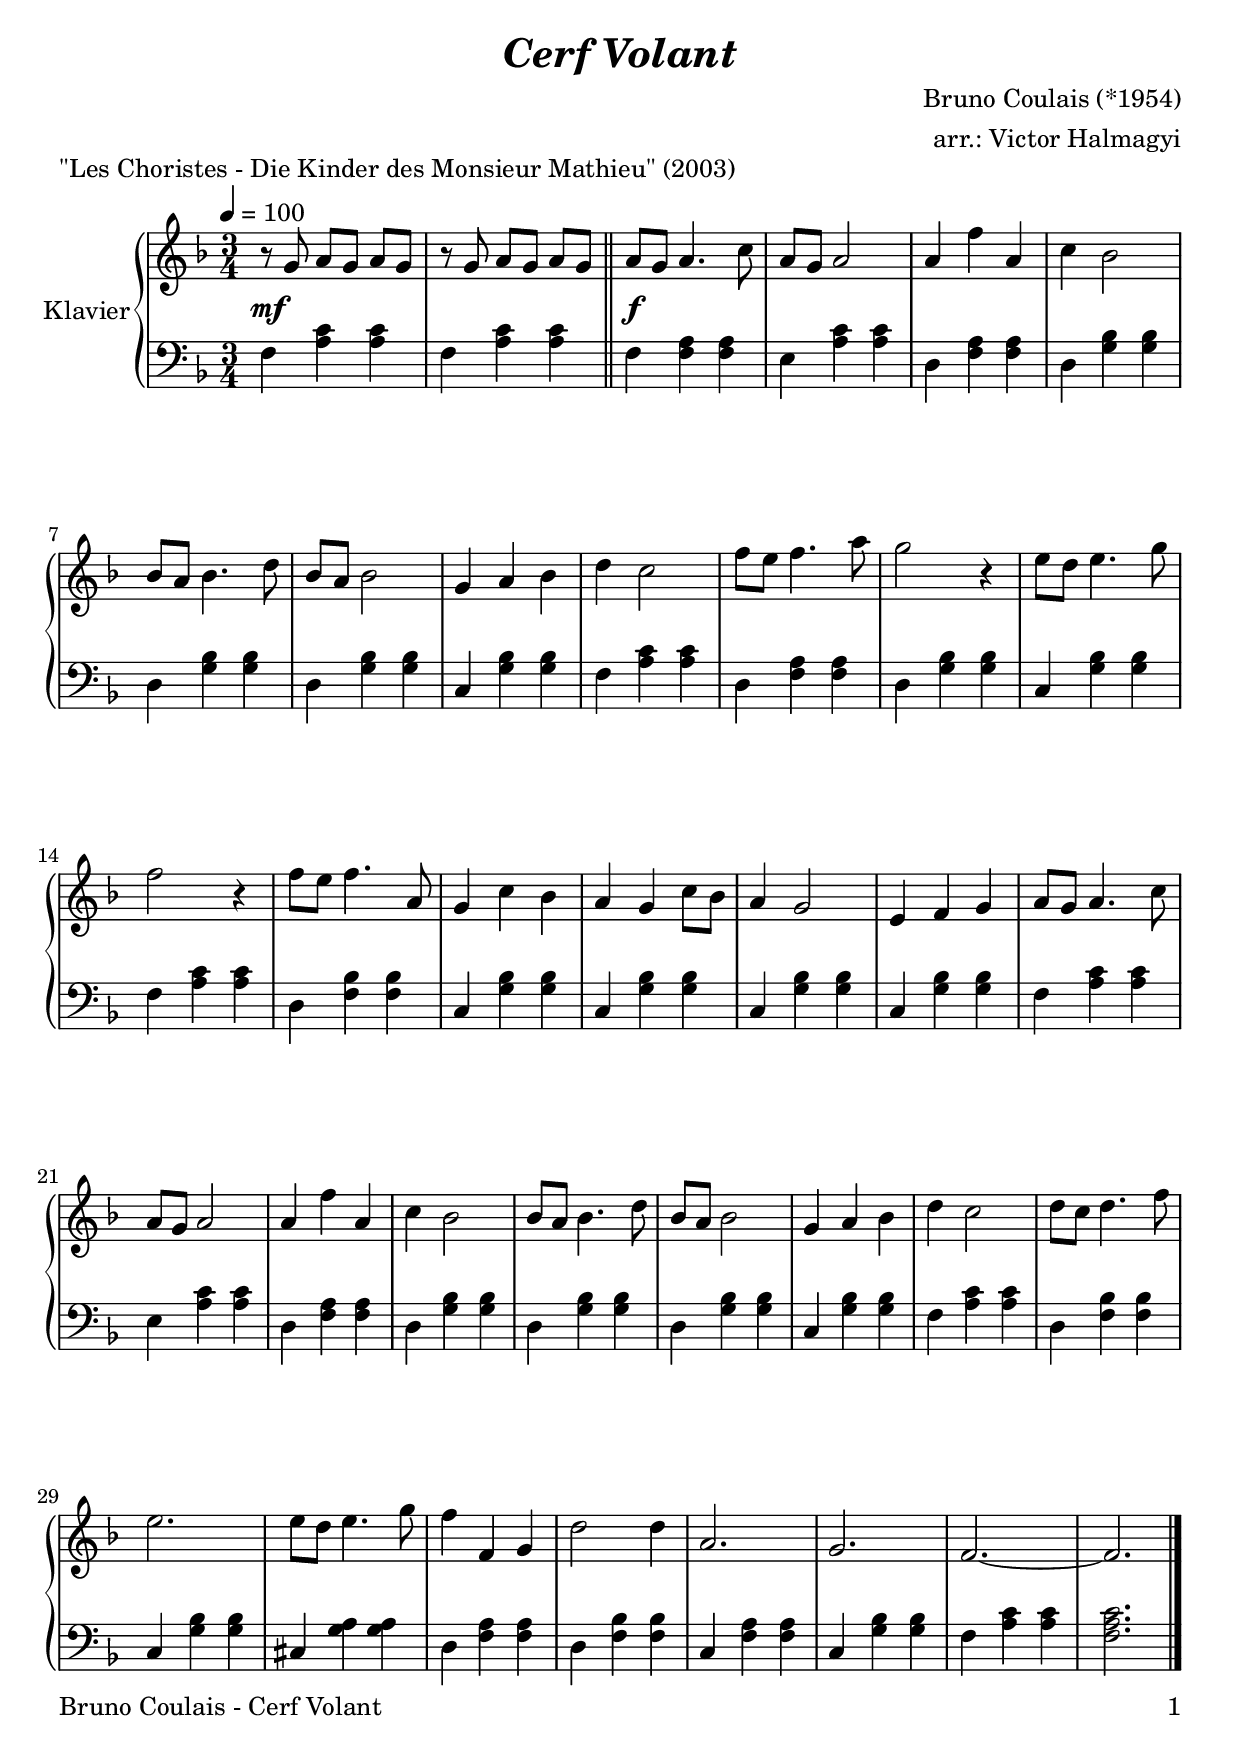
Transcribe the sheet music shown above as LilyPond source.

\version "2.24.3"
\include "deutsch.ly"

#(set-global-staff-size 22)

\header {
  title     = \markup \bold \italic "Cerf Volant"
  composer = "Bruno Coulais (*1954)"
  arranger = "arr.: Victor Halmagyi"
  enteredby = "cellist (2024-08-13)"
  piece     = "\"Les Choristes - Die Kinder des Monsieur Mathieu\" (2003)"
}

voiceconsts = {
  \key f \major
  \time 3/4
  \clef "treble"
%  \numericTimeSignature
  \compressEmptyMeasures
  % Set default beaming for all staves
  \set Timing.beamExceptions = #'()
  \set Timing.baseMoment     = #(ly:make-moment 1 4)
  \set Timing.beatStructure  = #'(1 1 1)
  \tempo 4=100
}

mist = "string ensemble 1"
mikl = "acoustic grand"

mplg = \markup { \dynamic mp \bold \italic "legato" }

va = \relative c'' {
  \voiceconsts

  r8 g a g a g
  r g a g a g \bar "||"
  a g a4. c8
  a g a2
  a4 f' a,
  c b2

  b8 a b4. d8
  b a b2
  g4 a b
  d c2
  f8 e f4. a8
  g2 r4
  e8 d e4. g8
  f2 r4

  f8 e f4. a,8
  g4 c b
  a g c8 b
  a4 g2
  e4 f g
  a8 g a4. c8
  a g a2
  a4 f' a,

  c b2
  b8 a b4. d8
  b a b2
  g4 a b
  d c2
  d8 c d4. f8
  e2.
  e8 d e4. g8

  f4 f, g
  d'2 d4
  a2.
  g
  f~
  f \bar "|."
}

vb = \relative c {
  \voiceconsts
  \clef "bass"

  f4 <a c> <a c>
  f <a c> <a c>
  f <f a> <f a>
  e <a c> <a c>
  d, <f a> <f a>
  d <g b> <g b>

  d <g b> <g b>
  d <g b> <g b>
  c, <g' b> <g b>
  f <a c> <a c>
  d, <f a> <f a>
  d <g b> <g b>
  c, <g' b> <g b>
  f <a c> <a c>

  d, <f b> <f b>
  c <g' b> <g b>
  c, <g' b> <g b>
  c, <g' b> <g b>
  c, <g' b> <g b>
  f <a c> <a c>
  e <a c> <a c>
  d, <f a> <f a>

  d <g b> <g b>
  d <g b> <g b>
  d <g b> <g b>
  c, <g' b> <g b>
  f <a c> <a c>
  d, <f b> <f b>
  c <g' b> <g b>
  cis, <g' a> <g a>

  d <f a> <f a>
  d <f b> <f b>
  c <f a> <f a>
  c <g' b> <g b>
  f <a c> <a c>
  <f a c>2. \bar "|."
}

vdy = {
  s2.*2\mf
  s\f
}


music = \new PianoStaff <<
        \set PianoStaff.midiInstrument = \mikl
        \set PianoStaff.instrumentName = \markup \center-column { "Klavier" }
        <<
          \new Staff {
            \transpose f f { \va }
          }
	  
          \new Dynamics \vdy

          \new Staff {
            \transpose f f { \vb }
          }
        >>
>>

\book {
  \paper {
    print-page-number = ##t
    print-first-page-number = ##t
    ragged-last-bottom = ##f
    oddHeaderMarkup = \markup \null
    evenHeaderMarkup = \markup \null
    oddFooterMarkup = \markup {
      \fill-line {
        \if \should-print-page-number
        "Bruno Coulais - Cerf Volant" \fromproperty #'page:page-number-string
      }
    }
    evenFooterMarkup = \oddFooterMarkup
  } \score {
    \music
    \layout {}
  }

  \score {
    \unfoldRepeats \music

    \midi {
      \context {
        \Score
      }
    }
  }
}
